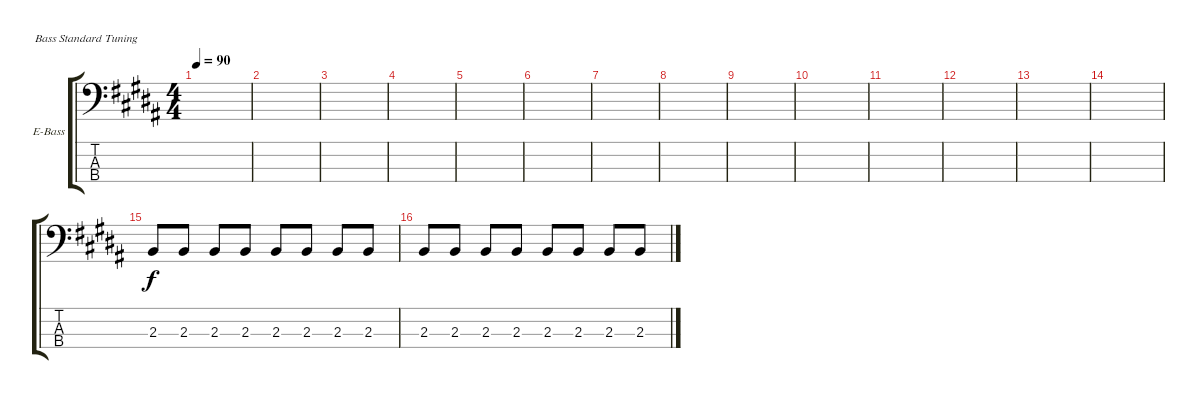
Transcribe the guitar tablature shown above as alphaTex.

\defaultSystemsLayout 4
\bracketExtendMode groupsimilarinstruments
\firstSystemTrackNameOrientation horizontal
\otherSystemsTrackNameOrientation horizontal
\track ("Electric Bass" "E-Bass") {instrument electricbassfinger}
\staff {score tabs}
\tuning (G2 D2 A1 E1)
\ts (4 4)
\tempo 90
\clef f4
\ks b
|
|
|
|
|
|
|
|
|
|
|
|
|
|
2.3.8 2.3.8 2.3.8 2.3.8 2.3.8 2.3.8 2.3.8 2.3.8 |
2.3.8 2.3.8 2.3.8 2.3.8 2.3.8 2.3.8 2.3.8 2.3.8
